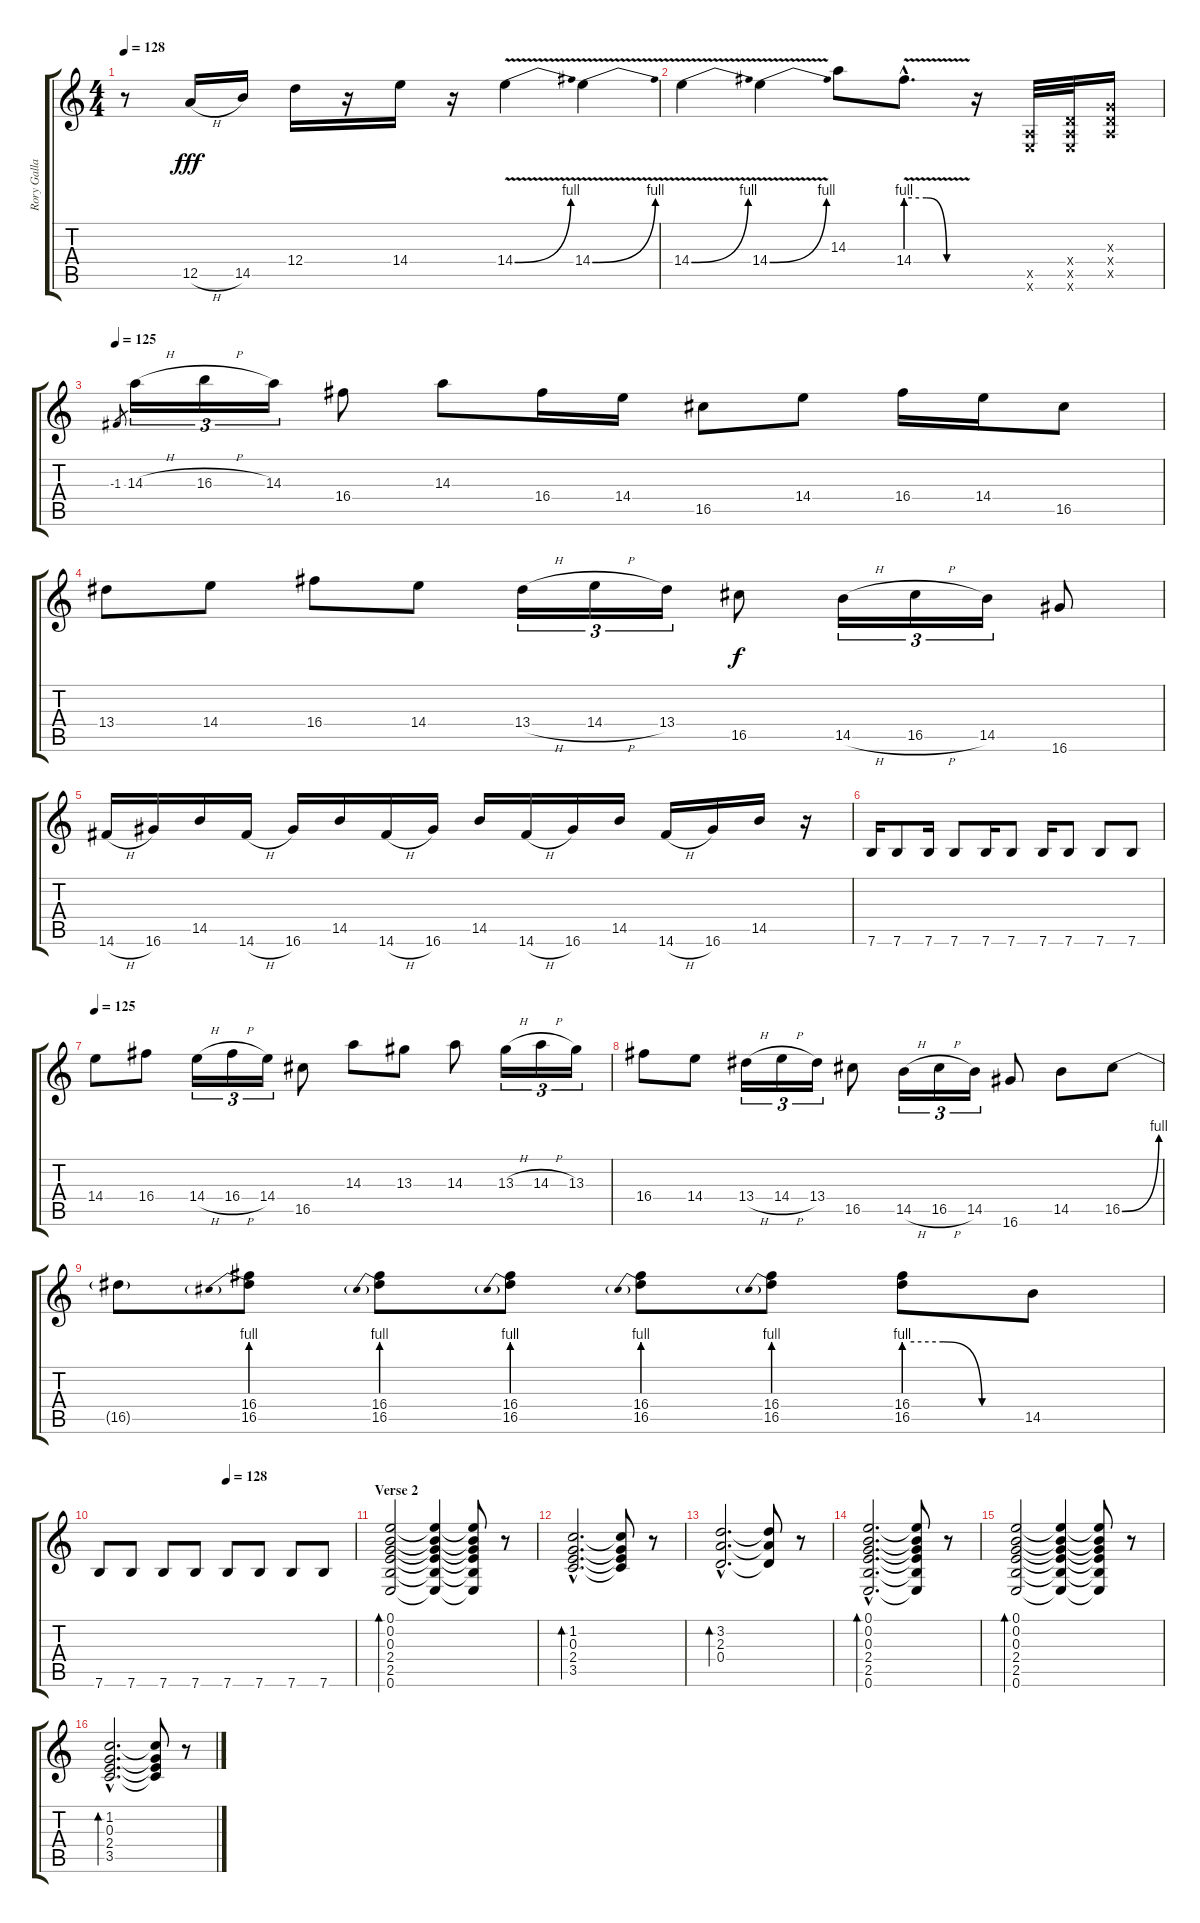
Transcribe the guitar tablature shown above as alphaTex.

\track ("Rory Gallagher" "Rory Galla") {instrument overdrivenguitar}
\staff {score tabs}
\tuning (E4 B3 G3 D3 A2 E2) {hide}
\ts (4 4)
\tempo 128
\clef g2
\ks c
r.8{dy fff} 12.5{h}.16 14.5.16 12.4.16 r.16 14.4.16 r.16 14.4{be (bend 0 0 60 4) v}.4 14.4{be (bend 0 0 60 4) v}.4 |
14.4{be (bend 0 0 60 4) v}.4 14.4{be (bend 0 0 60 4) v}.4 14.3.8 14.4{be (custom 0 4 20 4 40 0 60 0) v hac}.8{d} r.16 (0.5{x} 0.6{x}).32 (0.4{x} 0.5{x} 0.6{x}).32 (0.3{x} 0.4{x} 0.5{x}).16 |
\tempo 125
-1.3.8{gr} 14.3{h}.16{tu (3 2)} 16.3{h}.16{tu (3 2)} 14.3.16{tu (3 2)} 16.4.8 14.3.8 16.4.16 14.4.16 16.5.8 14.4.8 16.4.16 14.4.16 16.5.8 |
13.4.8 14.4.8 16.4.8 14.4.8 13.4{h}.16{tu (3 2)} 14.4{h}.16{tu (3 2)} 13.4.16{tu (3 2)} 16.5.8{dy f} 14.5{h}.16{tu (3 2)} 16.5{h}.16{tu (3 2)} 14.5.16{tu (3 2)} 16.6.8 |
14.6{h}.16 16.6.16 14.5.16 14.6{h}.16 16.6.16 14.5.16 14.6{h}.16 16.6.16 14.5.16 14.6{h}.16 16.6.16 14.5.16 14.6{h}.16 16.6.16 14.5.16 r.16 |
7.6.16 7.6.8 7.6.16 7.6.8 7.6.16 7.6.8 7.6.16 7.6.8 7.6.8 7.6.8 |
\tempo 125
14.4.8 16.4.8 14.4{h}.16{tu (3 2)} 16.4{h}.16{tu (3 2)} 14.4.16{tu (3 2)} 16.5.8 14.3.8 13.3.8 14.3.8 13.3{h}.16{tu (3 2)} 14.3{h}.16{tu (3 2)} 13.3.16{tu (3 2)} |
16.4.8 14.4.8 13.4{h}.16{tu (3 2)} 14.4{h}.16{tu (3 2)} 13.4.16{tu (3 2)} 16.5.8 14.5{h}.16{tu (3 2)} 16.5{h}.16{tu (3 2)} 14.5.16{tu (3 2)} 16.6.8 14.5.8 16.5{be (bend 0 0 60 4)}.8 |
16.5{t}.8 (16.4 16.5{be (prebend 0 4 60 4)}).8 (16.4 16.5{be (prebend 0 4 60 4)}).8 (16.4 16.5{be (prebend 0 4 60 4)}).8 (16.4 16.5{be (prebend 0 4 60 4)}).8 (16.4 16.5{be (prebend 0 4 60 4)}).8 (16.4 16.5{be (custom 0 4 20 4 40 0 60 0)}).8 14.5.8 |
\tempo (128 0.5)
7.6.8 7.6.8 7.6.8 7.6.8 7.6.8 7.6.8 7.6.8 7.6.8 |
\section ("" "Verse 2")
(0.1 0.2 0.3 2.4 2.5 0.6).2{bd 120} (0.1{t} 0.2{t} 0.3{t} 2.4{t} 2.5{t} 0.6{t}).4 (0.1{t} 0.2{t} 0.3{t} 2.4{t} 2.5{t} 0.6{t}).8 r.8 |
(1.2{hac} 0.3{hac} 2.4{hac} 3.5{hac}).2{d bd 60} (1.2{t} 0.3{t} 2.4{t} 3.5{t}).8 r.8 |
(3.2{hac} 2.3{hac} 0.4{hac}).2{d bd 60} (3.2{t} 2.3{t} 0.4{t}).8 r.8 |
(0.1{hac} 0.2{hac} 0.3{hac} 2.4{hac} 2.5{hac} 0.6{hac}).2{d bd 60} (0.1{t} 0.2{t} 0.3{t} 2.4{t} 2.5{t} 0.6{t}).8 r.8 |
(0.1 0.2 0.3 2.4 2.5 0.6).2{bd 120} (0.1{t} 0.2{t} 0.3{t} 2.4{t} 2.5{t} 0.6{t}).4 (0.1{t} 0.2{t} 0.3{t} 2.4{t} 2.5{t} 0.6{t}).8 r.8 |
(1.2{hac} 0.3{hac} 2.4{hac} 3.5{hac}).2{d bd 60} (1.2{t} 0.3{t} 2.4{t} 3.5{t}).8 r.8
